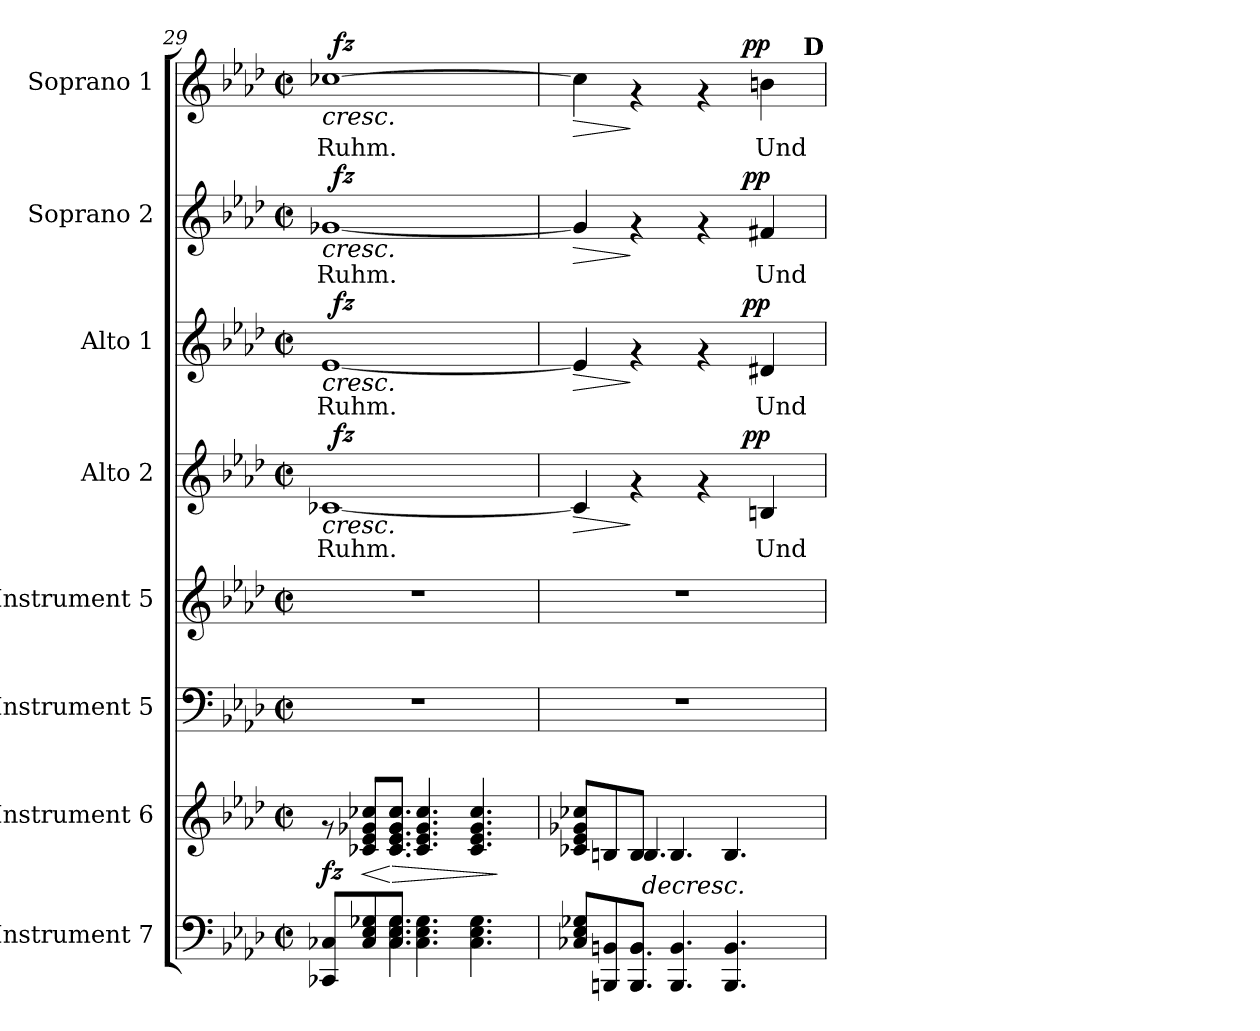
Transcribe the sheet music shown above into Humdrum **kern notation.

**kern	**kern	**dynam	**kern	**kern	**kern	**text	**dynam	**kern	**text	**dynam	**kern	**text	**dynam	**kern	**text	**dynam
*part8	*part7	*part7	*part6	*part5	*part4	*part4	*part4	*part3	*part3	*part3	*part2	*part2	*part2	*part1	*part1	*part1
*staff8	*staff7	*staff7	*staff6	*staff5	*staff4	*staff4	*staff4	*staff3	*staff3	*staff3	*staff2	*staff2	*staff2	*staff1	*staff1	*staff1
*I"Instrument 7	*I"Instrument 6	*	*I"Instrument 5	*I"Instrument 5	*I"Alto 2	*	*	*I"Alto 1	*	*	*I"Soprano 2	*	*	*I"Soprano 1	*	*
!!LO:PB:g=z
*clefF4	*clefG2	*	*clefF4	*clefG2	*clefG2	*	*	*clefG2	*	*	*clefG2	*	*	*clefG2	*	*
*k[b-e-a-d-]	*k[b-e-a-d-]	*	*k[b-e-a-d-]	*k[b-e-a-d-]	*k[b-e-a-d-]	*	*	*k[b-e-a-d-]	*	*	*k[b-e-a-d-]	*	*	*k[b-e-a-d-]	*	*
*A-:	*A-:	*	*A-:	*A-:	*A-:	*	*	*A-:	*	*	*A-:	*	*	*A-:	*	*
*M2/2	*M2/2	*	*M2/2	*M2/2	*M2/2	*	*	*M2/2	*	*	*M2/2	*	*	*M2/2	*	*
*met(c|)	*met(c|)	*	*met(c|)	*met(c|)	*met(c|)	*	*	*met(c|)	*	*	*met(c|)	*	*	*met(c|)	*	*
=29	=29	=29	=29	=29	=29	=29	=29	=29	=29	=29	=29	=29	=29	=29	=29	=29
*^	*^	*	*	*	*	*	*	*	*	*	*	*	*	*	*	*
!	!	!	!	!LO:DY:b	!	!	!	!LO:LY:b:cj	!LO:HP:b	!	!LO:LY:b:cj	!LO:HP:b	!	!LO:LY:b:cj	!LO:HP:b	!	!LO:LY:b:cj	!LO:HP:b
*	*	*	*	*	*	*	*^	*	*	*^	*	*	*^	*	*	*^	*	*
8C-X/ 8CC-X/L	4ryy	8rf	4ryy	fz	1r	1r	[<1c-X	32ryy	Ruhm.	<	[<1e-	32ryy	Ruhm.	<	[<1g-X	32ryy	Ruhm.	<	[>1cc-X	32ryy	Ruhm.	<
!	!	!	!	!	!	!	!	!	!	!LO:DY:a	!	!	!	!LO:DY:a	!	!	!	!LO:DY:a	!	!	!	!LO:DY:a
.	.	.	.	.	.	.	.	2ryy	.	fz	.	2ryy	.	fz	.	2ryy	.	fz	.	2ryy	.	fz
!	!	!	!	!LO:HP:b	!	!	!	!	!	!	!	!	!	!	!	!	!	!	!	!	!	!
8G-X/ 8E-/ 8C-/	.	8cc-X/ 8g-X/ 8e-/ 8c-X/L	.	<	.	.	.	.	.	.	.	.	.	.	.	.	.	.	.	.	.	.
!	!	!	!	!LO:HP:n=1:b	!	!	!	!	!	!	!	!	!	!	!	!	!	!	!	!	!	!
8G-/ 8E-/ 8C-/J	4.G-\ 4.E-\ 4.C-\	8cc-/ 8g-/ 8e-/ 8c-/J	4.cc-/ 4.g-/ 4.e-/ 4.c-/	[ >	.	.	.	.	.	.	.	.	.	.	.	.	.	.	.	.	.	.
4.G-\ 4.E-\ 4.C-\	.	4.cc-/ 4.g-/ 4.e-/ 4.c-/	.	.	.	.	.	.	.	.	.	.	.	.	.	.	.	.	.	.	.	.
.	.	.	.	.	.	.	.	4...ryy	.	.	.	4...ryy	.	.	.	4...ryy	.	.	.	4...ryy	.	.
.	4.G-\ 4.E-\ 4.C-\	.	4.cc-/ 4.g-/ 4.e-/ 4.c-/	.	.	.	.	.	.	.	.	.	.	.	.	.	.	.	.	.	.	.
4ryy	.	4ryy	.	]	.	.	.	.	.	.	.	.	.	.	.	.	.	.	.	.	.	.
*v	*v	*	*	*	*	*	*	*	*	*	*	*	*	*	*	*	*	*	*	*	*	*
*	*v	*v	*	*	*	*	*	*	*	*	*	*	*	*	*	*	*	*	*	*	*
.	.	.	.	.	.	.	.	[	.	.	.	[	.	.	.	[	.	.	.	[
=30	=30	=30	=30	=30	=30	=30	=30	=30	=30	=30	=30	=30	=30	=30	=30	=30	=30	=30	=30	=30
*^	*^	*	*	*	*	*	*	*	*	*	*	*	*	*	*	*	*	*	*	*
!	!	!	!	!	!	!	!	!	!LO:LY:b:cj	!LO:HP:b	!	!	!LO:LY:b:cj	!LO:HP:b	!	!	!LO:LY:b:cj	!LO:HP:b	!	!	!LO:LY:b:cj	!LO:HP:b
*	*^	*	*	*	*	*	*	*	*	*	*	*	*	*	*	*	*	*	*	*	*	*
8G-X/ 8E-/ 8C-X/L	4ryy	4ryy	8cc-X/ 8g-X/ 8e-/ 8c-X/L	4ryy	.	1r	1r	4c-/]	2ryy	.	>	4e-/]	2ryy	.	>	4g-/]	2ryy	.	>	4cc-\]	2ryy	.	>
8BBn/ 8BBBn/	.	.	8Bn/	.	.	.	.	.	.	.	.	.	.	.	.	.	.	.	.	.	.	.	.
8BB/ 8BBB/J	4.BB/ 4.BBB/	32ryy	8B/J	4.B/	.	.	.	4rf	.	.	]	4rf	.	.	]	4rf	.	.	]	4rf	.	.	]
!	!	!LO:TX:a:i:t=decresc.	!	!	!	!	!	!	!	!	!	!	!	!	!	!	!	!	!	!	!	!	!
.	.	2ryy	.	.	.	.	.	.	.	.	.	.	.	.	.	.	.	.	.	.	.	.	.
4.BB/ 4.BBB/	.	.	4.B/	.	.	.	.	.	.	.	.	.	.	.	.	.	.	.	.	.	.	.	.
.	.	.	.	.	.	.	.	4rf	8.ryy	.	.	4rf	8.ryy	.	.	4rf	8.ryy	.	.	4rf	8.ryy	.	.
.	4.BB/ 4.BBB/	.	.	4.B/	.	.	.	.	.	.	.	.	.	.	.	.	.	.	.	.	.	.	.
!	!	!	!	!	!	!	!	!	!	!	!LO:DY:a	!	!	!	!LO:DY:a	!	!	!	!LO:DY:a	!	!	!	!LO:DY:a
.	.	.	.	.	.	.	.	.	4ryy	.	pp	.	4ryy	.	pp	.	4ryy	.	pp	.	4ryy	.	pp
!	!	!	!	!	!	!	!	!	!	!LO:LY:b:cj	!	!	!	!LO:LY:b:cj	!	!	!	!LO:LY:b:cj	!	!	!	!LO:LY:b:cj	!
4ryy	.	.	4ryy	.	.	.	.	4Bn/	.	Und	.	4d#X/	.	Und	.	4f#X/	.	Und	.	4bn\	.	Und	.
.	.	8..ryy	.	.	.	.	.	.	.	.	.	.	.	.	.	.	.	.	.	.	.	.	.
!	!	!	!	!	!	!	!	!	!	!	!	!	!	!	!	!	!	!	!	!	!LO:TX:a:B:t=D	!	!
.	.	.	.	.	.	.	.	.	16ryy	.	.	.	16ryy	.	.	.	16ryy	.	.	.	16ryy	.	.
*v	*v	*v	*	*	*	*	*	*v	*v	*	*	*v	*v	*	*	*v	*v	*	*	*v	*v	*	*
*	*v	*v	*	*	*	*	*	*	*	*	*	*	*	*	*	*	*
=	=	=	=	=	=	=	=	=	=	=	=	=	=	=	=	=
*-	*-	*-	*-	*-	*-	*-	*-	*-	*-	*-	*-	*-	*-	*-	*-	*-
